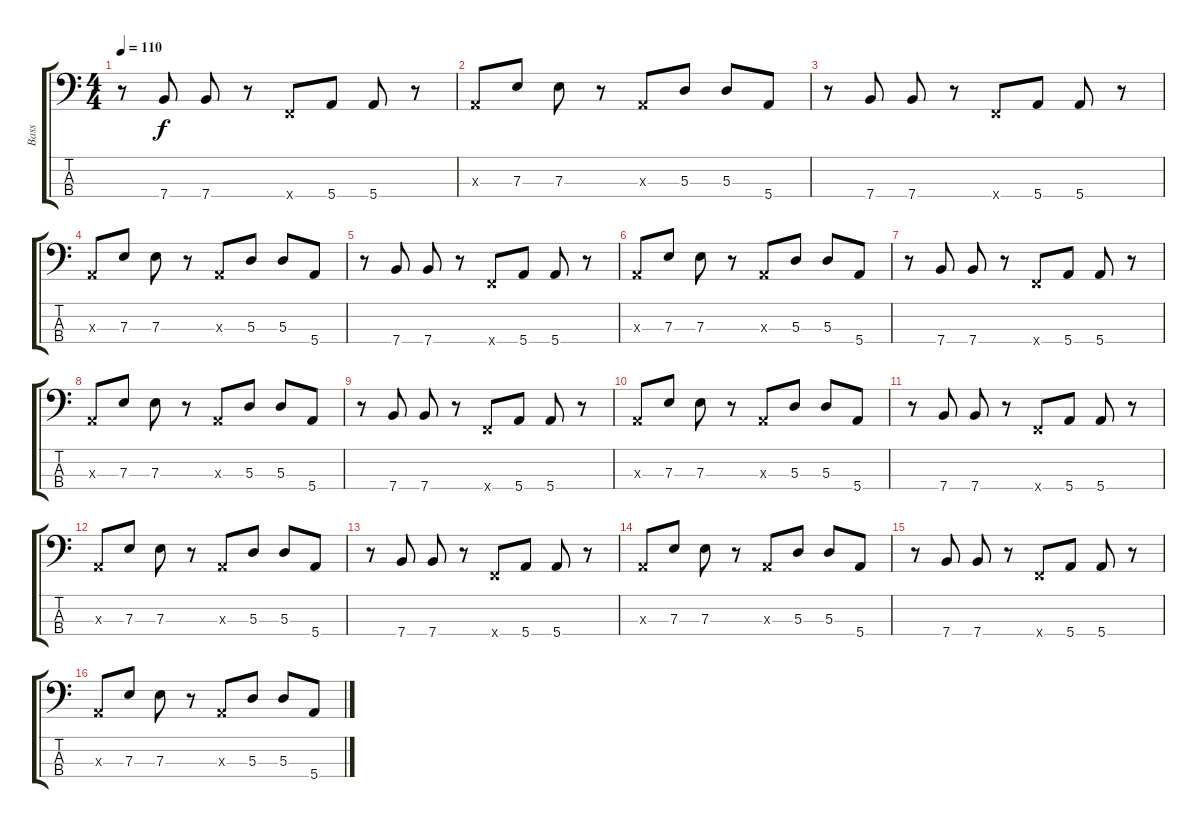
\track ("Bass" "Bass") {instrument electricbassfinger}
\staff {score tabs}
\tuning (G2 D2 A1 E1) {hide}
\ts (4 4)
\tempo 110
\clef f4
\ks c
r.8{dy f} 7.4.8 7.4.8 r.8 1.4{x}.8 5.4.8 5.4.8 r.8 |
0.3{x}.8 7.3.8 7.3.8 r.8 0.3{x}.8 5.3.8 5.3.8 5.4.8 |
r.8 7.4.8 7.4.8 r.8 1.4{x}.8 5.4.8 5.4.8 r.8 |
0.3{x}.8 7.3.8 7.3.8 r.8 0.3{x}.8 5.3.8 5.3.8 5.4.8 |
r.8 7.4.8 7.4.8 r.8 1.4{x}.8 5.4.8 5.4.8 r.8 |
0.3{x}.8 7.3.8 7.3.8 r.8 0.3{x}.8 5.3.8 5.3.8 5.4.8 |
r.8 7.4.8 7.4.8 r.8 1.4{x}.8 5.4.8 5.4.8 r.8 |
0.3{x}.8 7.3.8 7.3.8 r.8 0.3{x}.8 5.3.8 5.3.8 5.4.8 |
r.8 7.4.8 7.4.8 r.8 1.4{x}.8 5.4.8 5.4.8 r.8 |
0.3{x}.8 7.3.8 7.3.8 r.8 0.3{x}.8 5.3.8 5.3.8 5.4.8 |
r.8 7.4.8 7.4.8 r.8 1.4{x}.8 5.4.8 5.4.8 r.8 |
0.3{x}.8 7.3.8 7.3.8 r.8 0.3{x}.8 5.3.8 5.3.8 5.4.8 |
r.8 7.4.8 7.4.8 r.8 1.4{x}.8 5.4.8 5.4.8 r.8 |
0.3{x}.8 7.3.8 7.3.8 r.8 0.3{x}.8 5.3.8 5.3.8 5.4.8 |
r.8 7.4.8 7.4.8 r.8 1.4{x}.8 5.4.8 5.4.8 r.8 |
0.3{x}.8 7.3.8 7.3.8 r.8 0.3{x}.8 5.3.8 5.3.8 5.4.8
